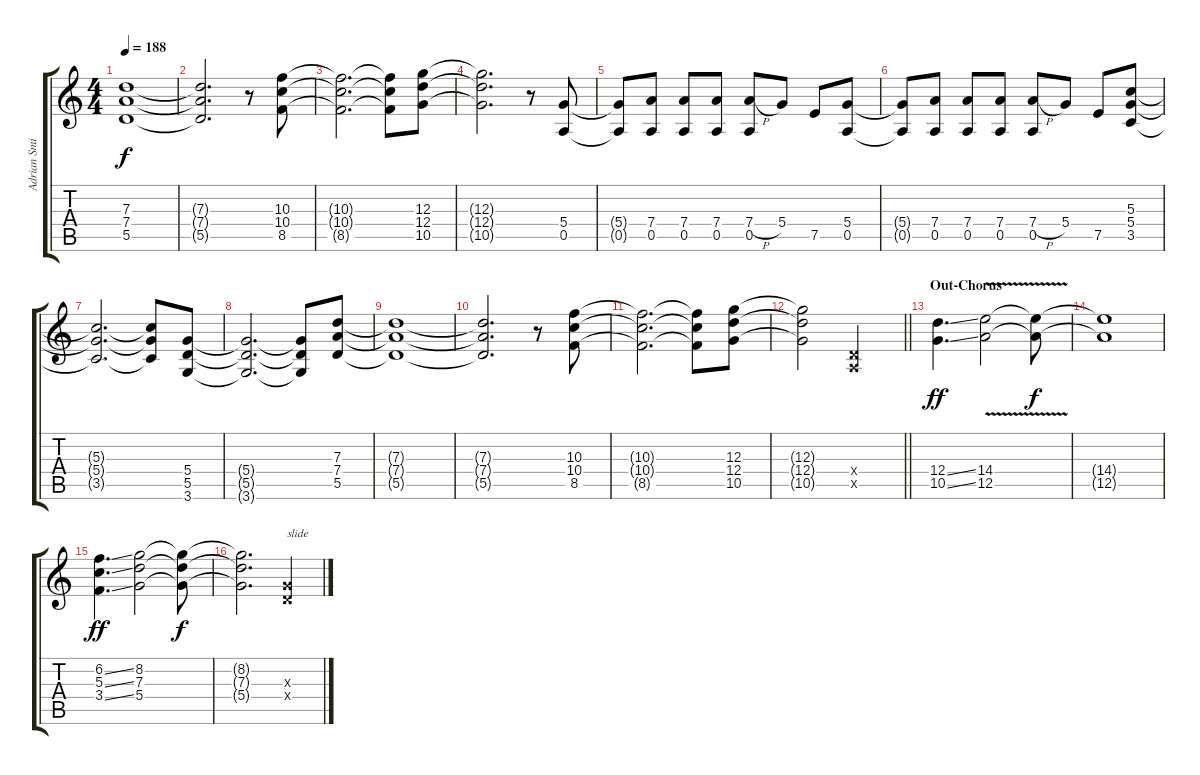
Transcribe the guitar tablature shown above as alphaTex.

\track ("Adrian Smith" "Adrian Smi") {instrument distortionguitar}
\staff {score tabs}
\tuning (E4 B3 G3 D3 A2 E2) {hide}
\ts (4 4)
\tempo 188
\clef g2
\ks c
(7.3{t} 7.4{t} 5.5{t}).1{dy f} |
(7.3{t} 7.4{t} 5.5{t}).2{d} r.8 (10.3 10.4 8.5).8 |
(10.3{t} 10.4{t} 8.5{t}).2{d} (10.3{t} 10.4{t} 8.5{t}).8 (12.3 12.4 10.5).8 |
(12.3{t} 12.4{t} 10.5{t}).2{d} r.8 (5.4 0.5).8 |
(5.4{t} 0.5{t}).8 (7.4 0.5).8 (7.4 0.5).8 (7.4 0.5).8 (7.4{h} 0.5).8 5.4.8 7.5.8 (5.4 0.5).8 |
(5.4{t} 0.5{t}).8 (7.4 0.5).8 (7.4 0.5).8 (7.4 0.5).8 (7.4{h} 0.5).8 5.4.8 7.5.8 (5.3 5.4 3.5).8 |
(5.3{t} 5.4{t} 3.5{t}).2{d} (5.3{t} 5.4{t} 3.5{t}).8 (5.4 5.5 3.6).8 |
(5.4{t} 5.5{t} 3.6{t}).2{d} (5.4{t} 5.5{t} 3.6{t}).8 (7.3 7.4 5.5).8 |
(7.3{t} 7.4{t} 5.5{t}).1 |
(7.3{t} 7.4{t} 5.5{t}).2{d} r.8 (10.3 10.4 8.5).8 |
(10.3{t} 10.4{t} 8.5{t}).2{d} (10.3{t} 10.4{t} 8.5{t}).8 (12.3 12.4 10.5).8 |
\barLineRight lightlight
(12.3{t} 12.4{t} 10.5{t}).2 (0.4{x} 0.5{x}).2 |
\section ("" "Out-Chorus")
(12.4{ss} 10.5{ss}).4{d dy ff} (14.4 12.5{v}).2 (14.4{t} 12.5{t}).8{dy f} |
(14.4{t} 12.5{t}).1 |
(6.2{ss} 5.3{ss} 3.4{ss}).4{d dy ff} (8.2 7.3 5.4).2 (8.2{t} 7.3{t} 5.4{t}).8{dy f} |
(8.2{t} 7.3{t} 5.4{t}).2{d} (0.3{x} 0.4{x}).4{txt "slide"}
